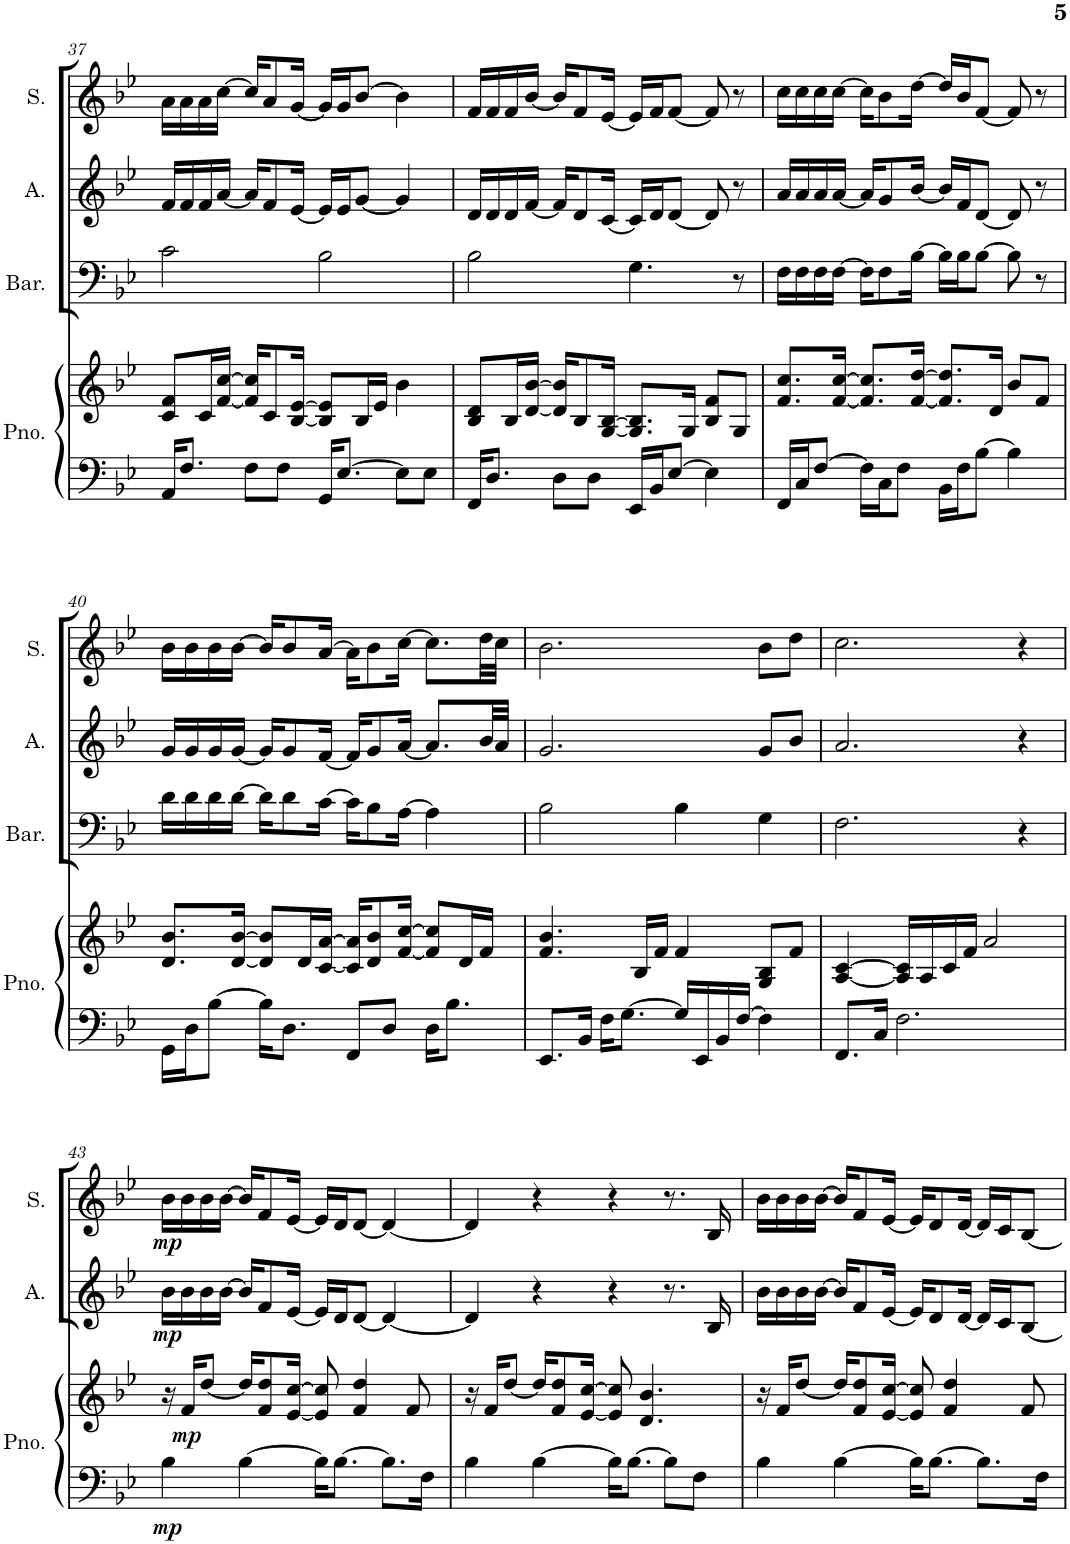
**kern	**kern	**dynam	**kern	**kern	**dynam	**kern	**dynam
*part4	*part4	*part4	*part3	*part2	*part2	*part1	*part1
*staff5	*staff4	*staff4/5	*staff3	*staff2	*staff2	*staff1	*staff1
*I"Piano	*	*	*I"Baritone	*I"Alto	*	*I"Soprano	*
*I'Pno.	*	*	*I'Bar.	*I'A.	*	*I'S.	*
!!LO:PB:g=z
*clefF4	*clefG2	*	*clefF4	*clefG2	*	*clefG2	*
*k[b-e-]	*k[b-e-]	*	*k[b-e-]	*k[b-e-]	*	*k[b-e-]	*
*M4/4	*M4/4	*	*M4/4	*M4/4	*	*M4/4	*
=37	=37	=37	=37	=37	=37	=37	=37
16AA/KL	8c/ 8f/L	.	2c\	16f/LL	.	16a\LL	.
8.F/J	.	.	.	16f/	.	16a\	.
.	16c/L	.	.	16f/	.	16a\	.
.	[16f/ [16cc/JJ	.	.	[16a/JJ	.	[16cc\JJ	.
8F\L	16f/] 16cc/]KL	.	.	16a/KL]	.	16cc/KL]	.
.	8c/	.	.	8f/	.	8a/	.
8F\J	.	.	.	.	.	.	.
.	[16B-/ [16e-/Jk	.	.	[16e-/Jk	.	[16g/Jk	.
16GG/KL	8B-/] 8e-/]L	.	2B-\	16e-/LL]	.	16g/LL]	.
[8.E-/J	.	.	.	16e-/J	.	16g/J	.
.	16B-/L	.	.	[8g/J	.	[8b-/J	.
.	16e-/JJ	.	.	.	.	.	.
8E-\L]	4b-\	.	.	4g/]	.	4b-\]	.
8E-\J	.	.	.	.	.	.	.
=38	=38	=38	=38	=38	=38	=38	=38
16FF/KL	8B-/ 8d/L	.	2B-\	16d/LL	.	16f/LL	.
8.D/J	.	.	.	16d/	.	16f/	.
.	16B-/L	.	.	16d/	.	16f/	.
.	[16d/ [16b-/JJ	.	.	[16f/JJ	.	[16b-/JJ	.
8D\L	16d/] 16b-/]KL	.	.	16f/KL]	.	16b-/KL]	.
.	8B-/	.	.	8d/	.	8f/	.
8D\J	.	.	.	.	.	.	.
.	[16G/ [16B-/Jk	.	.	[16c/Jk	.	[16e-/Jk	.
16EE-/LL	8.G/] 8.B-/]L	.	4.G\	16c/LL]	.	16e-/LL]	.
16BB-/J	.	.	.	16d/J	.	16f/J	.
[8E-/J	.	.	.	[8d/J	.	[8f/J	.
.	16G/Jk	.	.	.	.	.	.
4E-\]	8B-/ 8f/L	.	.	8d/]	.	8f/]	.
.	8G/J	.	8r	8r	.	8r	.
=39	=39	=39	=39	=39	=39	=39	=39
16FF/LL	8.f/ 8.cc/L	.	16F\LL	16a/LL	.	16cc\LL	.
16C/J	.	.	16F\	16a/	.	16cc\	.
[8F/J	.	.	16F\	16a/	.	16cc\	.
.	[16f/ [16cc/Jk	.	[16F\JJ	[16a/JJ	.	[16cc\JJ	.
16F\LL]	8.f/] 8.cc/]L	.	16F\KL]	16a/KL]	.	16cc\KL]	.
16C\J	.	.	8F\	8g/	.	8b-\	.
8F\J	.	.	.	.	.	.	.
.	[16f/ [16dd/Jk	.	[16B-\Jk	[16b-/Jk	.	[16dd\Jk	.
16BB-\LL	8.f/] 8.dd/]L	.	16B-\LL]	16b-/LL]	.	16dd/LL]	.
16F\J	.	.	16B-\J	16f/J	.	16b-/J	.
[8B-\J	.	.	[8B-\J	[8d/J	.	[8f/J	.
.	16d/Jk	.	.	.	.	.	.
4B-\]	8b-/L	.	8B-\]	8d/]	.	8f/]	.
.	8f/J	.	8r	8r	.	8r	.
!!LO:LB:g=z
=40	=40	=40	=40	=40	=40	=40	=40
16GG\LL	8.d/ 8.b-/L	.	16d\LL	16g/LL	.	16b-\LL	.
16D\J	.	.	16d\	16g/	.	16b-\	.
[8B-\J	.	.	16d\	16g/	.	16b-\	.
.	[16d/ [16b-/Jk	.	[16d\JJ	[16g/JJ	.	[16b-\JJ	.
16B-\KL]	8d/] 8b-/]L	.	16d\KL]	16g/KL]	.	16b-/KL]	.
8.D\J	.	.	8d\	8g/	.	8b-/	.
.	16d/L	.	.	.	.	.	.
.	[16c/ [16a/JJ	.	[16c\Jk	[16f/Jk	.	[16a/Jk	.
8FF/L	16c/] 16a/]KL	.	16c\KL]	16f/KL]	.	16a\KL]	.
.	8d/ 8b-/	.	8B-\	8g/	.	8b-\	.
8D/J	.	.	.	.	.	.	.
.	[16f/ [16cc/Jk	.	[16A\Jk	[16a/Jk	.	[16cc\Jk	.
16D\KL	8f/] 8cc/]L	.	4A\]	8.a/L]	.	8.cc\L]	.
8.B-\J	.	.	.	.	.	.	.
.	16d/L	.	.	.	.	.	.
.	16f/JJ	.	.	32b-/LL	.	32dd\LL	.
.	.	.	.	32a/JJJ	.	32cc\JJJ	.
=41	=41	=41	=41	=41	=41	=41	=41
8.EE-/L	4.f/ 4.b-/	.	2B-\	2.g/	.	2.b-\	.
16BB-/Jk	.	.	.	.	.	.	.
16F\KL	.	.	.	.	.	.	.
[8.G\J	.	.	.	.	.	.	.
.	16B-/LL	.	.	.	.	.	.
.	16f/JJ	.	.	.	.	.	.
16G/LL]	4f/	.	4B-\	.	.	.	.
16EE-/	.	.	.	.	.	.	.
16BB-/	.	.	.	.	.	.	.
[16F/JJ	.	.	.	.	.	.	.
4F\]	8G/ 8B-/L	.	4G\	8g/L	.	8b-\L	.
.	8f/J	.	.	8b-/J	.	8dd\J	.
=42	=42	=42	=42	=42	=42	=42	=42
8.FF/L	[4A/ [4c/	.	2.F\	2.a/	.	2.cc\	.
16C/Jk	.	.	.	.	.	.	.
2.F\	16A/] 16c/]LL	.	.	.	.	.	.
.	16A/	.	.	.	.	.	.
.	16c/	.	.	.	.	.	.
.	16f/JJ	.	.	.	.	.	.
.	2a/	.	.	.	.	.	.
.	.	.	4r	4r	.	4r	.
!!LO:LB:g=z
=43	=43	=43	=43	=43	=43	=43	=43
!	!	!LO:DY:b=2	!	!	!LO:DY:b	!	!LO:DY:b
4B-\	16r	mp	1r	16b-\LL	mp	16b-\LL	mp
!	!	!LO:DY:b	!	!	!	!	!
.	16f/KL	mp	.	16b-\	.	16b-\	.
.	[8dd/J	.	.	16b-\	.	16b-\	.
.	.	.	.	[16b-\JJ	.	[16b-\JJ	.
[4B-\	16dd/KL]	.	.	16b-/KL]	.	16b-/KL]	.
.	8f/ 8dd/	.	.	8f/	.	8f/	.
.	[16e-/ [16cc/Jk	.	.	[16e-/Jk	.	[16e-/Jk	.
16B-\KL]	8e-/] 8cc/]	.	.	16e-/LL]	.	16e-/LL]	.
[8.B-\J	.	.	.	16d/J	.	16d/J	.
.	4f/ 4dd/	.	.	[8d/J	.	[8d/J	.
8.B-\L]	.	.	.	4d/_	.	4d/_	.
.	8f/	.	.	.	.	.	.
16F\Jk	.	.	.	.	.	.	.
=44	=44	=44	=44	=44	=44	=44	=44
4B-\	16r	.	1r	4d/]	.	4d/]	.
.	16f/KL	.	.	.	.	.	.
.	[8dd/J	.	.	.	.	.	.
[4B-\	16dd/KL]	.	.	4r	.	4r	.
.	8f/ 8dd/	.	.	.	.	.	.
.	[16e-/ [16cc/Jk	.	.	.	.	.	.
16B-\KL]	8e-/] 8cc/]	.	.	4r	.	4r	.
[8.B-\J	.	.	.	.	.	.	.
.	4.d/ 4.b-/	.	.	.	.	.	.
8B-\L]	.	.	.	8.r	.	8.r	.
8F\J	.	.	.	.	.	.	.
.	.	.	.	16B-/	.	16B-/	.
=45	=45	=45	=45	=45	=45	=45	=45
4B-\	16r	.	1r	16b-\LL	.	16b-\LL	.
.	16f/KL	.	.	16b-\	.	16b-\	.
.	[8dd/J	.	.	16b-\	.	16b-\	.
.	.	.	.	[16b-\JJ	.	[16b-\JJ	.
[4B-\	16dd/KL]	.	.	16b-/KL]	.	16b-/KL]	.
.	8f/ 8dd/	.	.	8f/	.	8f/	.
.	[16e-/ [16cc/Jk	.	.	[16e-/Jk	.	[16e-/Jk	.
16B-\KL]	8e-/] 8cc/]	.	.	16e-/KL]	.	16e-/KL]	.
[8.B-\J	.	.	.	8d/	.	8d/	.
.	4f/ 4dd/	.	.	.	.	.	.
.	.	.	.	[16d/Jk	.	[16d/Jk	.
8.B-\L]	.	.	.	16d/LL]	.	16d/LL]	.
.	.	.	.	16c/J	.	16c/J	.
.	8f/	.	.	[8B-/J	.	[8B-/J	.
16F\Jk	.	.	.	.	.	.	.
=	=	=	=	=	=	=	=
*-	*-	*-	*-	*-	*-	*-	*-
